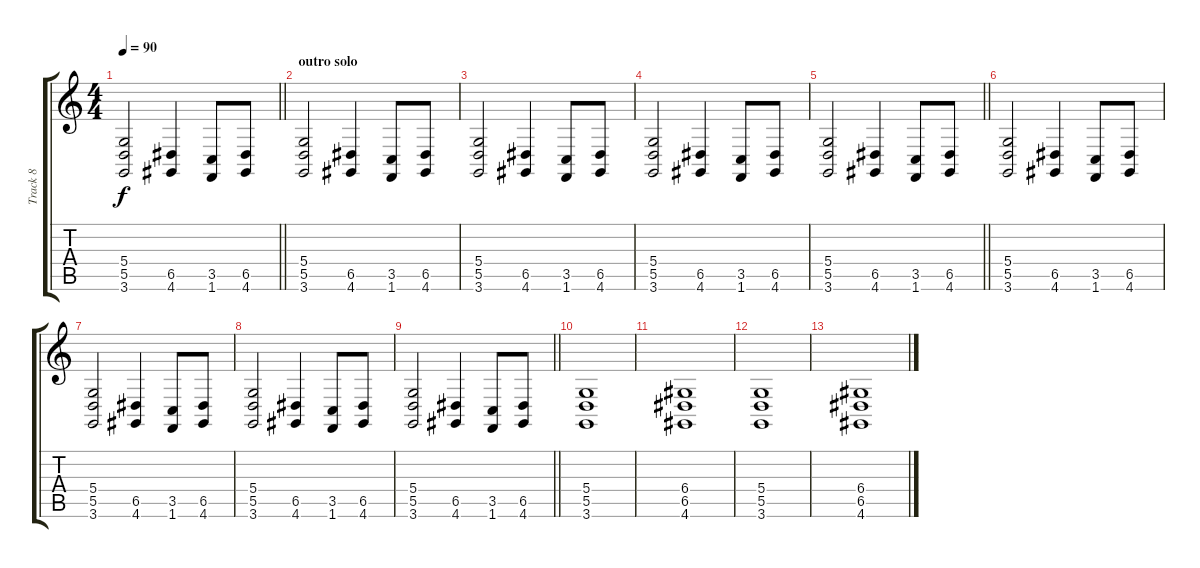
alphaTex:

\track ("Track 8" "Track 8") {instrument pad2warm}
\staff {score tabs}
\tuning (E4 B3 G3 D3 A2 E2) {hide}
\ts (4 4)
\tempo 90
\clef g2
\barLineRight lightlight
\ks c
(5.4 5.5 3.6).2{dy f} (6.5 4.6).4 (3.5 1.6).8 (6.5 4.6).8 |
\section ("" "outro solo")
(5.4 5.5 3.6).2 (6.5 4.6).4 (3.5 1.6).8 (6.5 4.6).8 |
(5.4 5.5 3.6).2 (6.5 4.6).4 (3.5 1.6).8 (6.5 4.6).8 |
(5.4 5.5 3.6).2 (6.5 4.6).4 (3.5 1.6).8 (6.5 4.6).8 |
\barLineRight lightlight
(5.4 5.5 3.6).2 (6.5 4.6).4 (3.5 1.6).8 (6.5 4.6).8 |
(5.4 5.5 3.6).2 (6.5 4.6).4 (3.5 1.6).8 (6.5 4.6).8 |
(5.4 5.5 3.6).2 (6.5 4.6).4 (3.5 1.6).8 (6.5 4.6).8 |
(5.4 5.5 3.6).2 (6.5 4.6).4 (3.5 1.6).8 (6.5 4.6).8 |
\barLineRight lightlight
(5.4 5.5 3.6).2 (6.5 4.6).4 (3.5 1.6).8 (6.5 4.6).8 |
(5.4 5.5 3.6).1 |
(6.4 6.5 4.6).1 |
(5.4 5.5 3.6).1 |
(6.4 6.5 4.6).1
